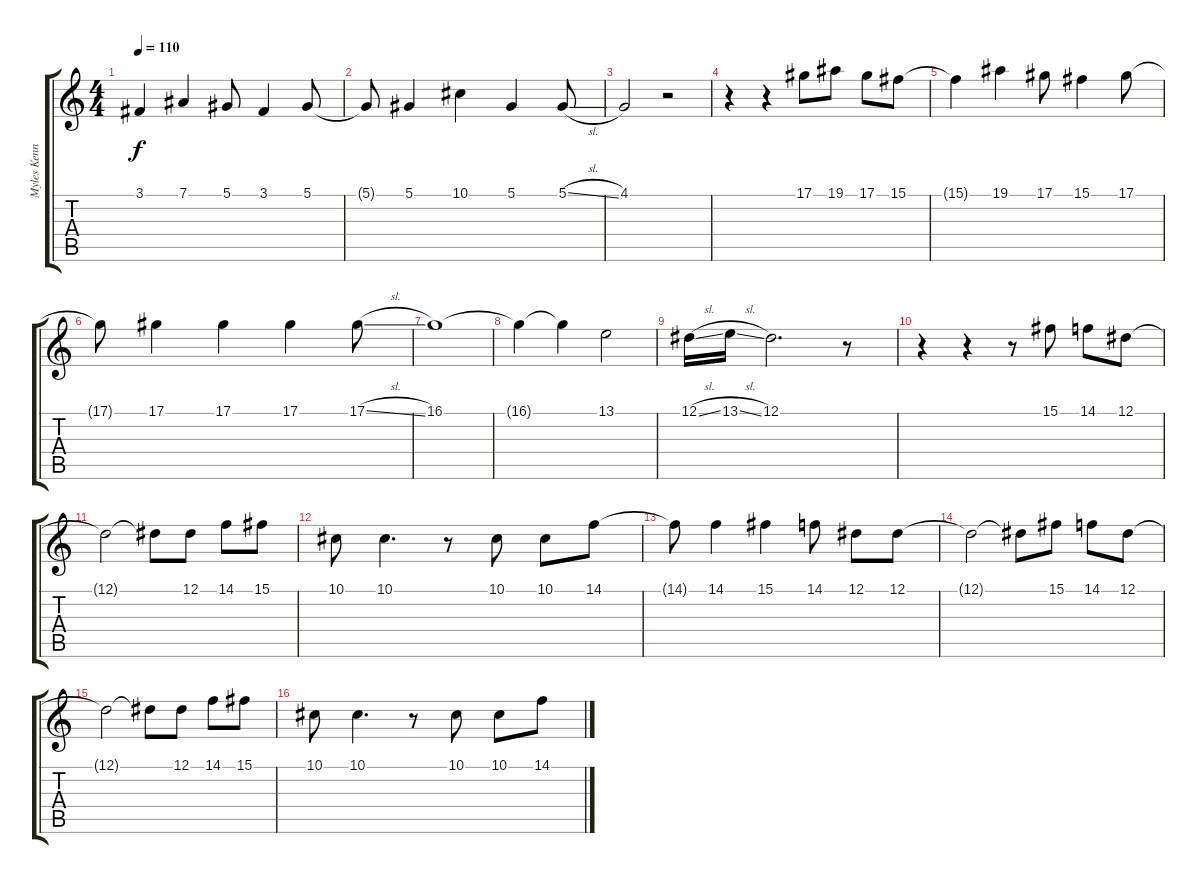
\track ("Myles Kennedy" "Myles Kenn") {instrument cello}
\staff {score tabs}
\tuning (Eb4 Bb3 Gb3 Db3 Ab2 Db2) {hide}
\ts (4 4)
\tempo 110
\clef g2
\ks c
3.1{t}.4{dy f} 7.1.4 5.1.8 3.1.4 5.1.8 |
5.1{t}.8 5.1.4 10.1.4 5.1.4 5.1{sl}.8 |
4.1.2 r.2 |
r.4 r.4 17.1.8 19.1.8 17.1.8 15.1.8 |
15.1{t}.4 19.1.4 17.1.8 15.1.4 17.1.8 |
17.1{t}.8 17.1.4 17.1.4 17.1.4 17.1{sl}.8 |
16.1.1 |
16.1{t}.4 16.1{t}.4 13.1.2 |
12.1{sl}.16 13.1{sl}.16 12.1.2{d} r.8 |
r.4 r.4 r.8 15.1.8 14.1.8 12.1.8 |
12.1{t}.2 12.1{t}.8 12.1.8 14.1.8 15.1.8 |
10.1.8 10.1.4{d} r.8 10.1.8 10.1.8 14.1.8 |
14.1{t}.8 14.1.4 15.1.4 14.1.8 12.1.8 12.1.8 |
12.1{t}.2 12.1{t}.8 15.1.8 14.1.8 12.1.8 |
12.1{t}.2 12.1{t}.8 12.1.8 14.1.8 15.1.8 |
10.1.8 10.1.4{d} r.8 10.1.8 10.1.8 14.1.8
